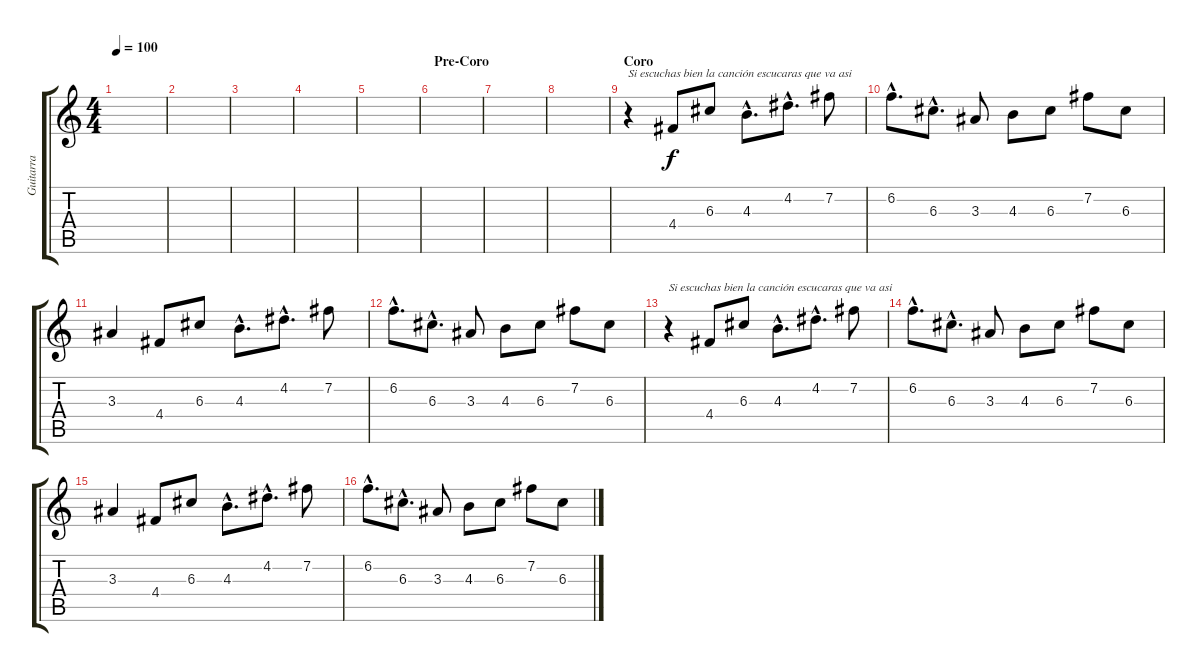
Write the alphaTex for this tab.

\track ("Guitarra" "Guitarra") {instrument electricguitarclean}
\staff {score tabs}
\tuning (E4 B3 G3 D3 A2 E2) {hide}
\ts (4 4)
\tempo 100
\clef g2
\ks c
|
|
|
|
|
\section ("" "Pre-Coro")
|
|
|
\section ("" "Coro")
r.4{txt "Si escuchas bien la canción escucaras que va asi" volume 12} 4.4.8 6.3.8 4.3{hac}.8{d} 4.2{hac}.8{d} 7.2.8 |
6.2{hac}.8{d} 6.3{hac}.8{d} 3.3.8 4.3.8 6.3.8 7.2.8 6.3.8 |
3.3.4{volume 12} 4.4.8 6.3.8 4.3{hac}.8{d} 4.2{hac}.8{d} 7.2.8 |
6.2{hac}.8{d} 6.3{hac}.8{d} 3.3.8 4.3.8 6.3.8 7.2.8 6.3.8 |
r.4{txt "Si escuchas bien la canción escucaras que va asi" volume 12} 4.4.8 6.3.8 4.3{hac}.8{d} 4.2{hac}.8{d} 7.2.8 |
6.2{hac}.8{d} 6.3{hac}.8{d} 3.3.8 4.3.8 6.3.8 7.2.8 6.3.8 |
3.3.4{volume 12} 4.4.8 6.3.8 4.3{hac}.8{d} 4.2{hac}.8{d} 7.2.8 |
6.2{hac}.8{d} 6.3{hac}.8{d} 3.3.8 4.3.8 6.3.8 7.2.8 6.3.8
